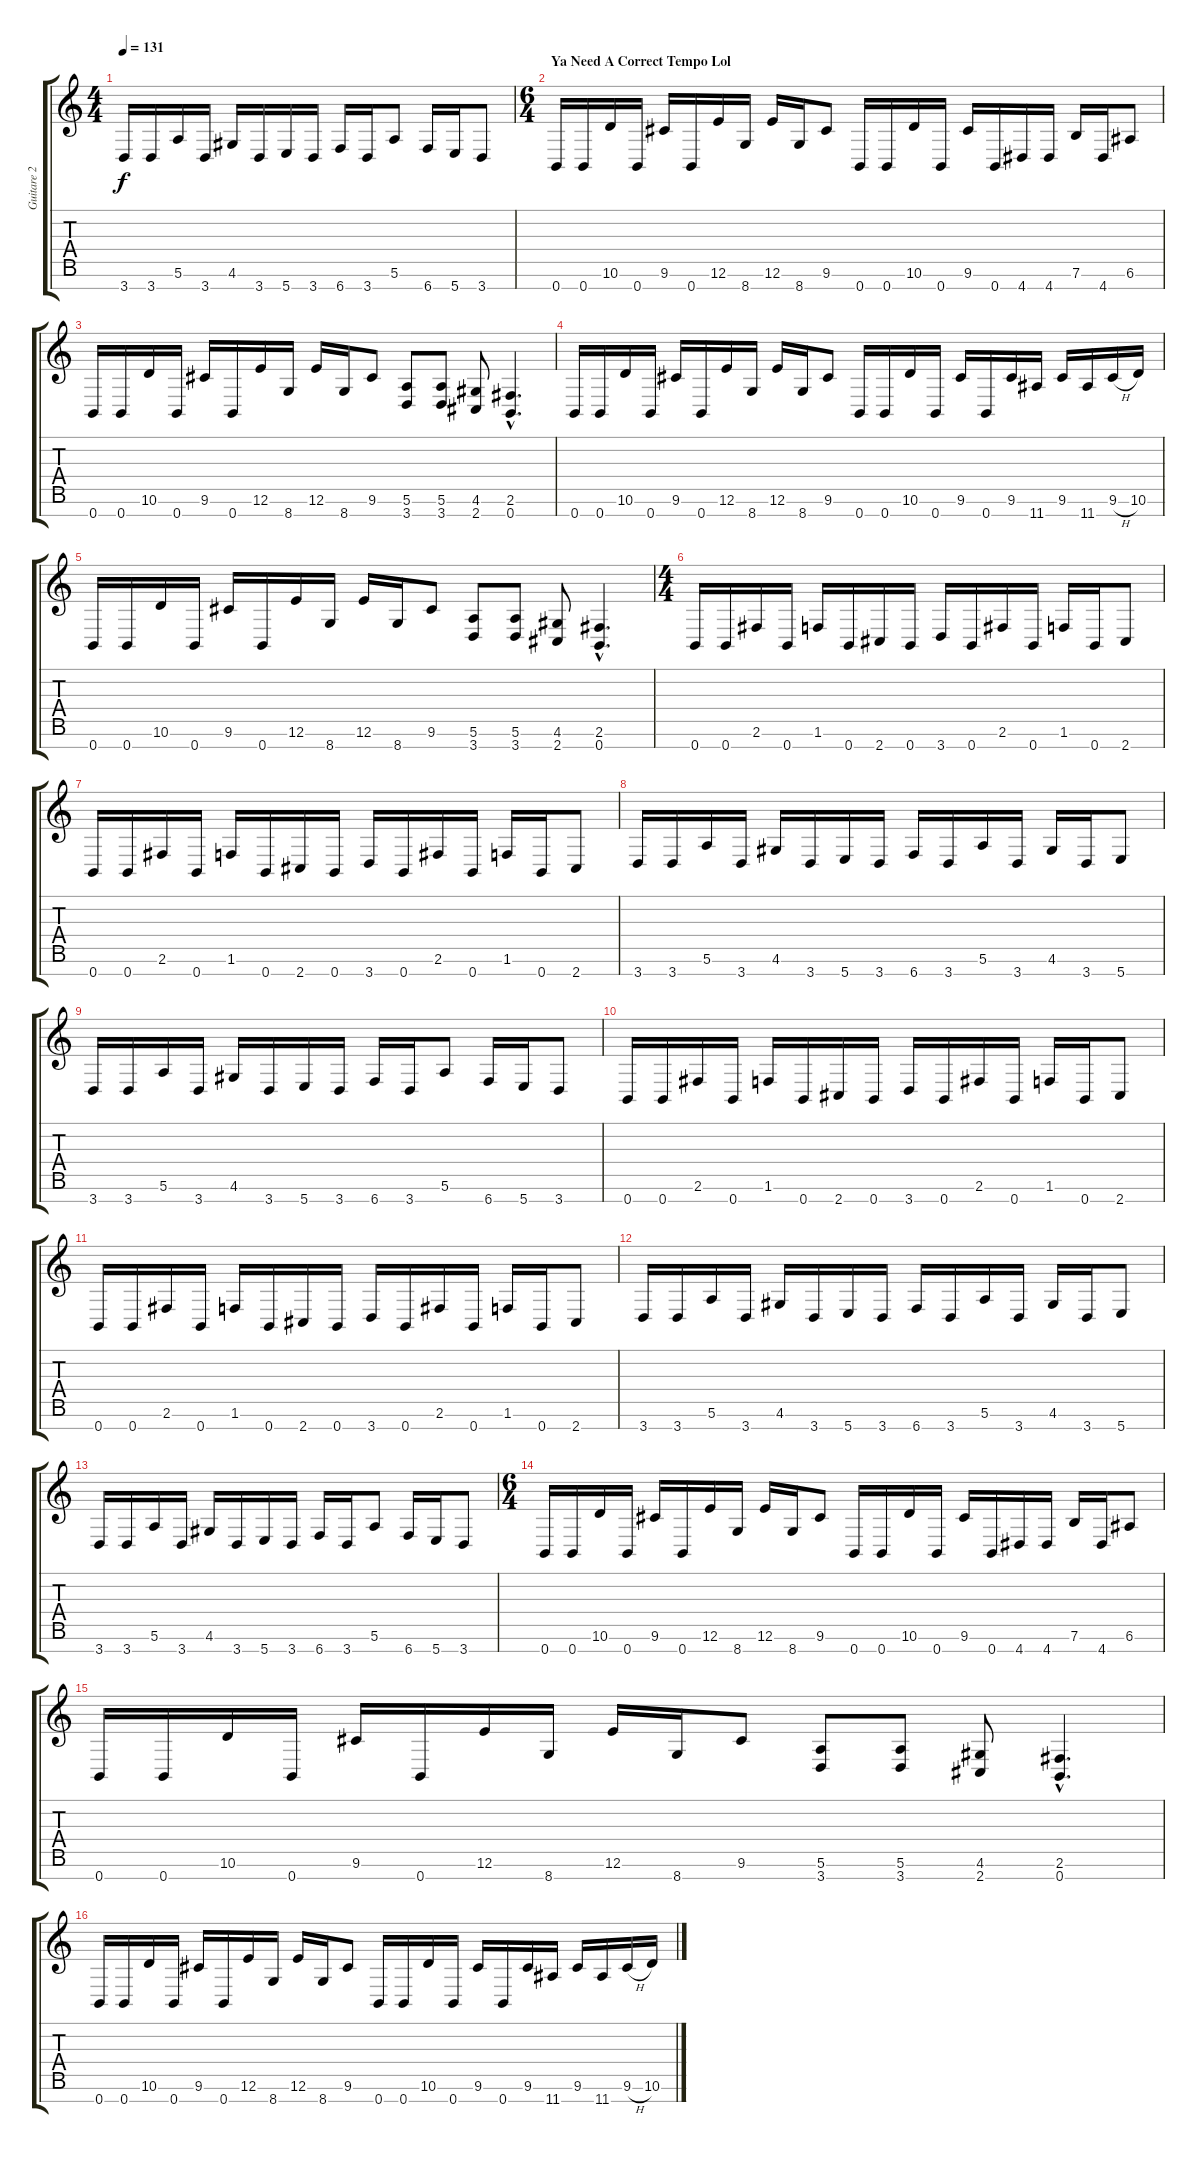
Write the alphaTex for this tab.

\track ("Guitare 2" "Guitare 2") {instrument distortionguitar}
\staff {score tabs}
\tuning (E4 B3 G3 D3 A2 E2 B1) {hide}
\ts (4 4)
\tempo 131
\clef g2
\ks c
3.7.16{dy f} 3.7.16 5.6.16 3.7.16 4.6.16 3.7.16 5.7.16 3.7.16 6.7.16 3.7.16 5.6.8 6.7.16 5.7.16 3.7.8 |
\ts (6 4)
\section ("" "Ya Need A Correct Tempo Lol")
0.7.16 0.7.16 10.6.16 0.7.16 9.6.16 0.7.16 12.6.16 8.7.16 12.6.16 8.7.16 9.6.8 0.7.16 0.7.16 10.6.16 0.7.16 9.6.16 0.7.16 4.7.16 4.7.16 7.6.16 4.7.16 6.6.8 |
0.7.16 0.7.16 10.6.16 0.7.16 9.6.16 0.7.16 12.6.16 8.7.16 12.6.16 8.7.16 9.6.8 (5.6 3.7).8 (5.6 3.7).8 (4.6 2.7).8 (2.6{hac} 0.7{hac}).4{d} |
0.7.16 0.7.16 10.6.16 0.7.16 9.6.16 0.7.16 12.6.16 8.7.16 12.6.16 8.7.16 9.6.8 0.7.16 0.7.16 10.6.16 0.7.16 9.6.16 0.7.16 9.6.16 11.7.16 9.6.16 11.7.16 9.6{h}.16 10.6.16 |
0.7.16 0.7.16 10.6.16 0.7.16 9.6.16 0.7.16 12.6.16 8.7.16 12.6.16 8.7.16 9.6.8 (5.6 3.7).8 (5.6 3.7).8 (4.6 2.7).8 (2.6{hac} 0.7{hac}).4{d} |
\ts (4 4)
0.7.16 0.7.16 2.6.16 0.7.16 1.6.16 0.7.16 2.7.16 0.7.16 3.7.16 0.7.16 2.6.16 0.7.16 1.6.16 0.7.16 2.7.8 |
0.7.16 0.7.16 2.6.16 0.7.16 1.6.16 0.7.16 2.7.16 0.7.16 3.7.16 0.7.16 2.6.16 0.7.16 1.6.16 0.7.16 2.7.8 |
3.7.16 3.7.16 5.6.16 3.7.16 4.6.16 3.7.16 5.7.16 3.7.16 6.7.16 3.7.16 5.6.16 3.7.16 4.6.16 3.7.16 5.7.8 |
3.7.16 3.7.16 5.6.16 3.7.16 4.6.16 3.7.16 5.7.16 3.7.16 6.7.16 3.7.16 5.6.8 6.7.16 5.7.16 3.7.8 |
0.7.16 0.7.16 2.6.16 0.7.16 1.6.16 0.7.16 2.7.16 0.7.16 3.7.16 0.7.16 2.6.16 0.7.16 1.6.16 0.7.16 2.7.8 |
0.7.16 0.7.16 2.6.16 0.7.16 1.6.16 0.7.16 2.7.16 0.7.16 3.7.16 0.7.16 2.6.16 0.7.16 1.6.16 0.7.16 2.7.8 |
3.7.16 3.7.16 5.6.16 3.7.16 4.6.16 3.7.16 5.7.16 3.7.16 6.7.16 3.7.16 5.6.16 3.7.16 4.6.16 3.7.16 5.7.8 |
3.7.16 3.7.16 5.6.16 3.7.16 4.6.16 3.7.16 5.7.16 3.7.16 6.7.16 3.7.16 5.6.8 6.7.16 5.7.16 3.7.8 |
\ts (6 4)
0.7.16 0.7.16 10.6.16 0.7.16 9.6.16 0.7.16 12.6.16 8.7.16 12.6.16 8.7.16 9.6.8 0.7.16 0.7.16 10.6.16 0.7.16 9.6.16 0.7.16 4.7.16 4.7.16 7.6.16 4.7.16 6.6.8 |
0.7.16 0.7.16 10.6.16 0.7.16 9.6.16 0.7.16 12.6.16 8.7.16 12.6.16 8.7.16 9.6.8 (5.6 3.7).8 (5.6 3.7).8 (4.6 2.7).8 (2.6{hac} 0.7{hac}).4{d} |
0.7.16 0.7.16 10.6.16 0.7.16 9.6.16 0.7.16 12.6.16 8.7.16 12.6.16 8.7.16 9.6.8 0.7.16 0.7.16 10.6.16 0.7.16 9.6.16 0.7.16 9.6.16 11.7.16 9.6.16 11.7.16 9.6{h}.16 10.6.16
